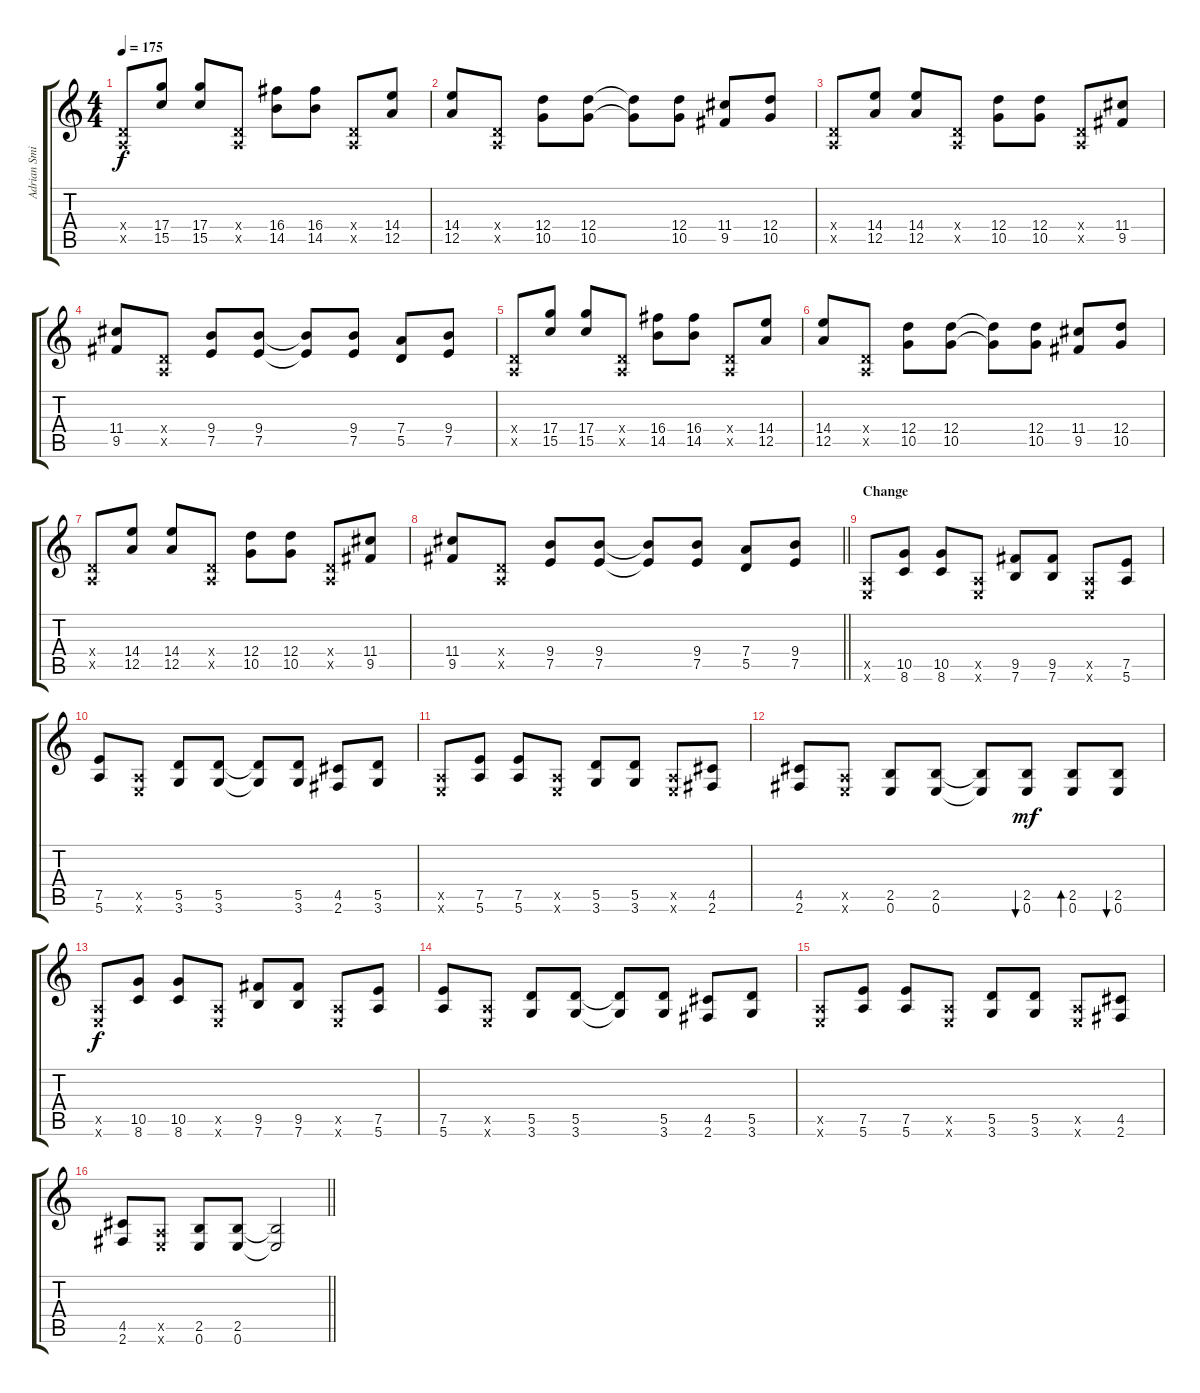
\track ("Adrian Smith" "Adrian Smi") {instrument distortionguitar}
\staff {score tabs}
\tuning (E4 B3 G3 D3 A2 E2) {hide}
\ts (4 4)
\tempo 175
\clef g2
\ks c
(0.4{x} 0.5{x}).8{dy f} (17.4 15.5).8 (17.4 15.5).8 (0.4{x} 0.5{x}).8 (16.4 14.5).8 (16.4 14.5).8 (0.4{x} 0.5{x}).8 (14.4 12.5).8 |
(14.4 12.5).8 (0.4{x} 0.5{x}).8 (12.4 10.5).8 (12.4 10.5).8 (12.4{t} 10.5{t}).8 (12.4 10.5).8 (11.4 9.5).8 (12.4 10.5).8 |
(0.4{x} 0.5{x}).8 (14.4 12.5).8 (14.4 12.5).8 (0.4{x} 0.5{x}).8 (12.4 10.5).8 (12.4 10.5).8 (0.4{x} 0.5{x}).8 (11.4 9.5).8 |
(11.4 9.5).8 (0.4{x} 0.5{x}).8 (9.4 7.5).8 (9.4 7.5).8 (9.4{t} 7.5{t}).8 (9.4 7.5).8 (7.4 5.5).8 (9.4 7.5).8 |
(0.4{x} 0.5{x}).8 (17.4 15.5).8 (17.4 15.5).8 (0.4{x} 0.5{x}).8 (16.4 14.5).8 (16.4 14.5).8 (0.4{x} 0.5{x}).8 (14.4 12.5).8 |
(14.4 12.5).8 (0.4{x} 0.5{x}).8 (12.4 10.5).8 (12.4 10.5).8 (12.4{t} 10.5{t}).8 (12.4 10.5).8 (11.4 9.5).8 (12.4 10.5).8 |
(0.4{x} 0.5{x}).8 (14.4 12.5).8 (14.4 12.5).8 (0.4{x} 0.5{x}).8 (12.4 10.5).8 (12.4 10.5).8 (0.4{x} 0.5{x}).8 (11.4 9.5).8 |
\barLineRight lightlight
(11.4 9.5).8 (0.4{x} 0.5{x}).8 (9.4 7.5).8 (9.4 7.5).8 (9.4{t} 7.5{t}).8 (9.4 7.5).8 (7.4 5.5).8 (9.4 7.5).8 |
\section ("" "Change")
(0.5{x} 0.6{x}).8 (10.5 8.6).8 (10.5 8.6).8 (0.5{x} 0.6{x}).8 (9.5 7.6).8 (9.5 7.6).8 (0.5{x} 0.6{x}).8 (7.5 5.6).8 |
(7.5 5.6).8 (0.5{x} 0.6{x}).8 (5.5 3.6).8 (5.5 3.6).8 (5.5{t} 3.6{t}).8 (5.5 3.6).8 (4.5 2.6).8 (5.5 3.6).8 |
(0.5{x} 0.6{x}).8 (7.5 5.6).8 (7.5 5.6).8 (0.5{x} 0.6{x}).8 (5.5 3.6).8 (5.5 3.6).8 (0.5{x} 0.6{x}).8 (4.5 2.6).8 |
(4.5 2.6).8 (0.5{x} 0.6{x}).8 (2.5 0.6).8 (2.5 0.6).8 (2.5{t} 0.6{t}).8 (2.5 0.6).8{bu 30 dy mf} (2.5 0.6).8{bd 30} (2.5 0.6).8{bu 30} |
(0.5{x} 0.6{x}).8{dy f} (10.5 8.6).8 (10.5 8.6).8 (0.5{x} 0.6{x}).8 (9.5 7.6).8 (9.5 7.6).8 (0.5{x} 0.6{x}).8 (7.5 5.6).8 |
(7.5 5.6).8 (0.5{x} 0.6{x}).8 (5.5 3.6).8 (5.5 3.6).8 (5.5{t} 3.6{t}).8 (5.5 3.6).8 (4.5 2.6).8 (5.5 3.6).8 |
(0.5{x} 0.6{x}).8 (7.5 5.6).8 (7.5 5.6).8 (0.5{x} 0.6{x}).8 (5.5 3.6).8 (5.5 3.6).8 (0.5{x} 0.6{x}).8 (4.5 2.6).8 |
\barLineRight lightlight
(4.5 2.6).8 (0.5{x} 0.6{x}).8 (2.5 0.6).8 (2.5 0.6).8 (2.5{t} 0.6{t}).2
